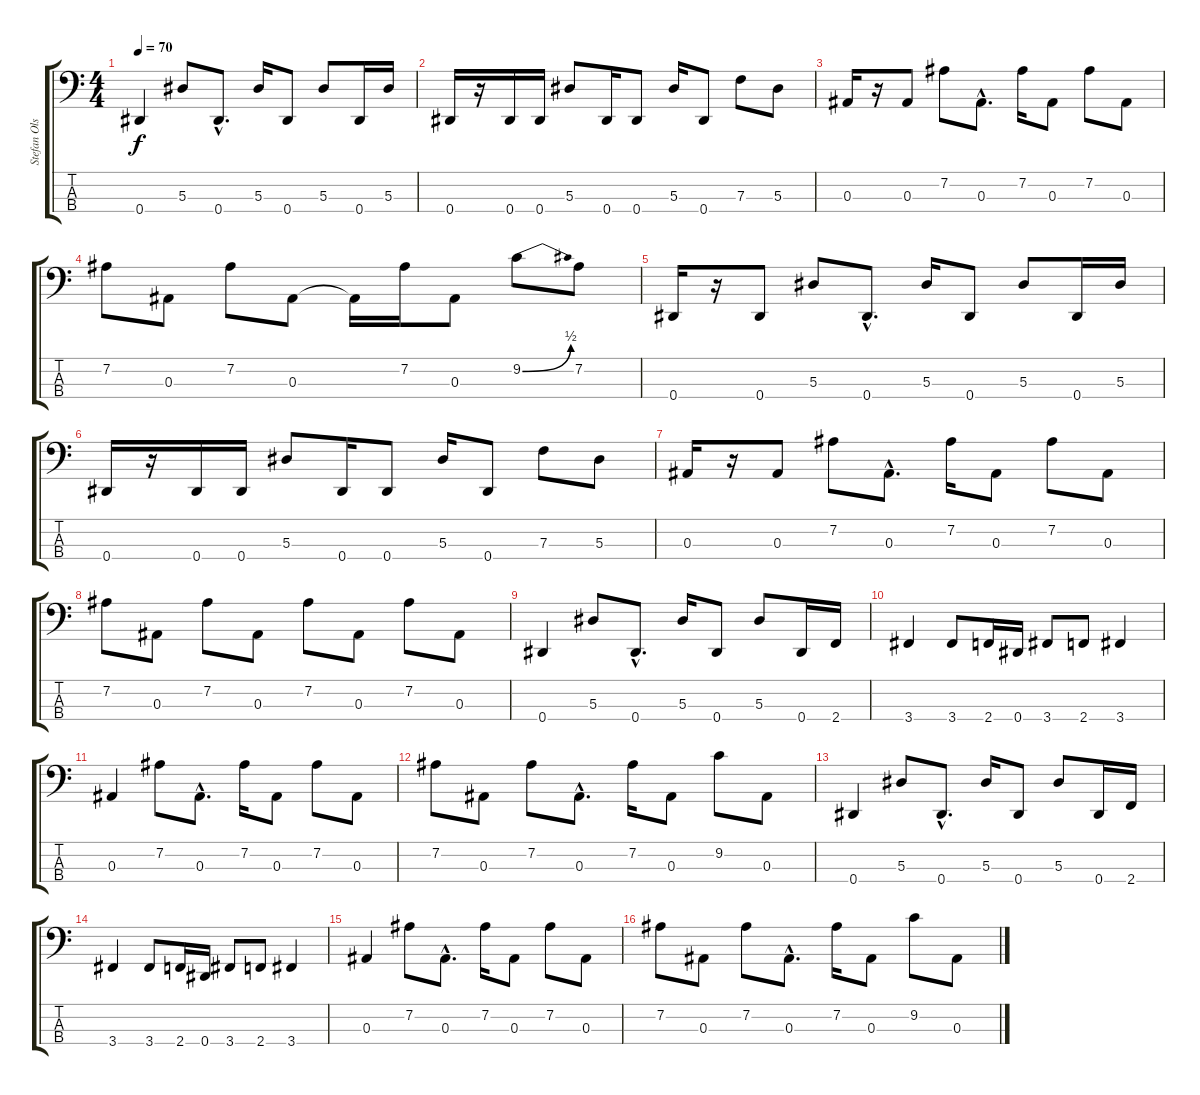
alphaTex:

\track ("Stefan Olsdal " "Stefan Ols") {instrument electricbassfinger}
\staff {score tabs}
\tuning (Ab2 Eb2 Bb1 Eb1) {hide}
\ts (4 4)
\tempo 70
\clef f4
\ks c
0.4.4{dy f} 5.3.8 0.4{hac}.8{d} 5.3.16 0.4.8 5.3.8 0.4.16 5.3.16 |
0.4.16 r.16 0.4.16 0.4.16 5.3.8 0.4.16 0.4.8 5.3.16 0.4.8 7.3.8 5.3.8 |
0.3.16 r.16 0.3.8 7.2.8 0.3{hac}.8{d} 7.2.16 0.3.8 7.2.8 0.3.8 |
7.2.8 0.3.8 7.2.8 0.3.8 0.3{t}.16 7.2.16 0.3.8 9.2{be (bend 0 0 60 2)}.8 7.2.8 |
0.4.16 r.16 0.4.8 5.3.8 0.4{hac}.8{d} 5.3.16 0.4.8 5.3.8 0.4.16 5.3.16 |
0.4.16 r.16 0.4.16 0.4.16 5.3.8 0.4.16 0.4.8 5.3.16 0.4.8 7.3.8 5.3.8 |
0.3.16 r.16 0.3.8 7.2.8 0.3{hac}.8{d} 7.2.16 0.3.8 7.2.8 0.3.8 |
7.2.8 0.3.8 7.2.8 0.3.8 7.2.8 0.3.8 7.2.8 0.3.8 |
0.4.4 5.3.8 0.4{hac}.8{d} 5.3.16 0.4.8 5.3.8 0.4.16 2.4.16 |
3.4.4 3.4.8 2.4.16 0.4.16 3.4.8 2.4.8 3.4.4 |
0.3.4 7.2.8 0.3{hac}.8{d} 7.2.16 0.3.8 7.2.8 0.3.8 |
7.2.8 0.3.8 7.2.8 0.3{hac}.8{d} 7.2.16 0.3.8 9.2.8 0.3.8 |
0.4.4 5.3.8 0.4{hac}.8{d} 5.3.16 0.4.8 5.3.8 0.4.16 2.4.16 |
3.4.4 3.4.8 2.4.16 0.4.16 3.4.8 2.4.8 3.4.4 |
0.3.4 7.2.8 0.3{hac}.8{d} 7.2.16 0.3.8 7.2.8 0.3.8 |
7.2.8 0.3.8 7.2.8 0.3{hac}.8{d} 7.2.16 0.3.8 9.2.8 0.3.8
